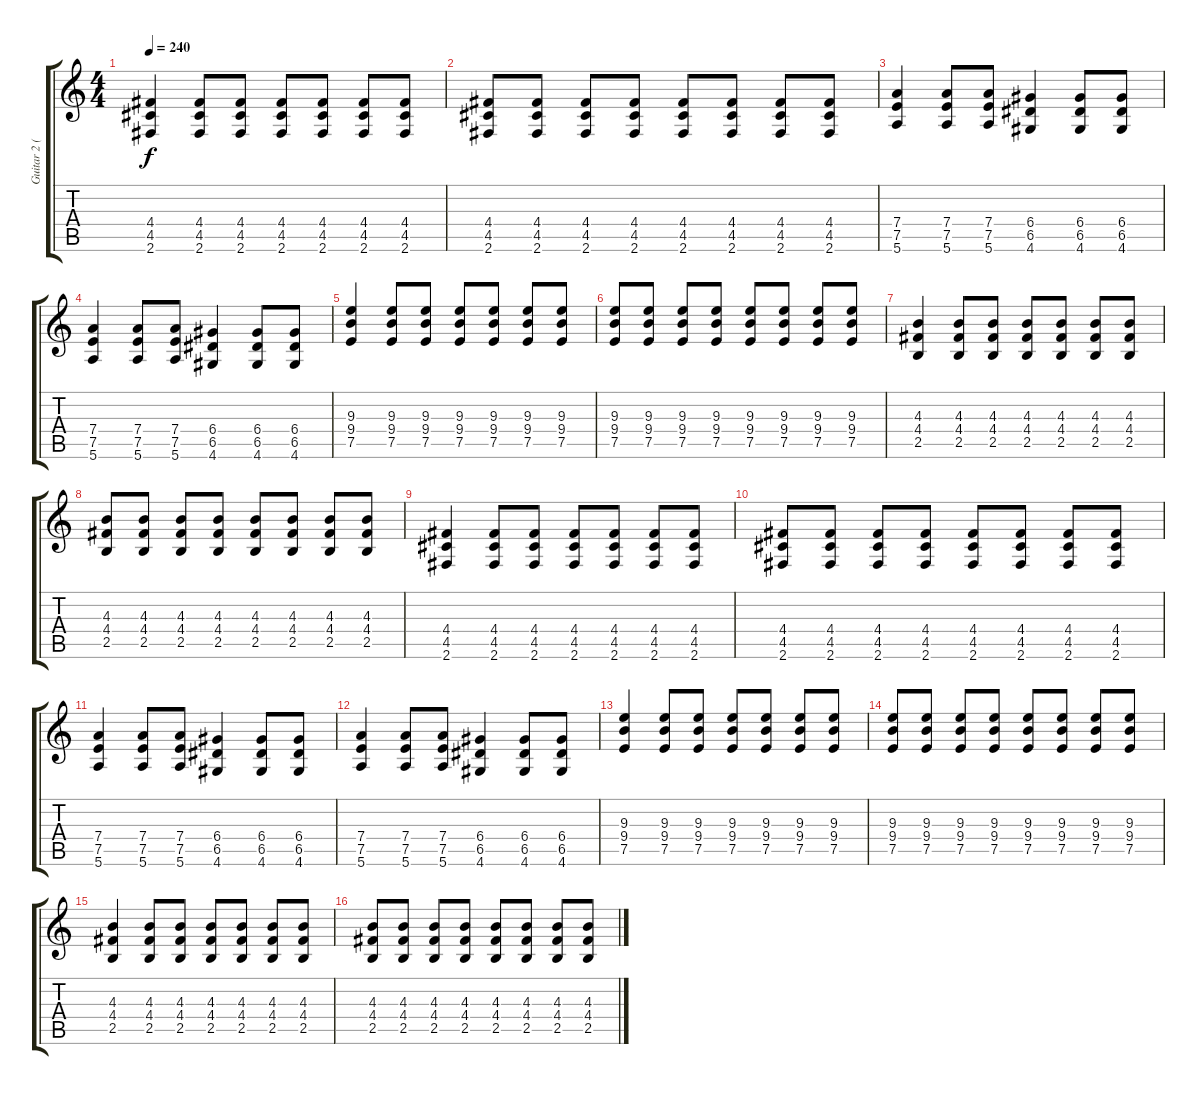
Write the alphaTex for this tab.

\track ("Guitar 2 (Terrence)" "Guitar 2 (") {instrument distortionguitar}
\staff {score tabs}
\tuning (E4 B3 G3 D3 A2 E2) {hide}
\ts (4 4)
\tempo 240
\clef g2
\ks c
(4.4 4.5 2.6).4{dy f} (4.4 4.5 2.6).8 (4.4 4.5 2.6).8 (4.4 4.5 2.6).8 (4.4 4.5 2.6).8 (4.4 4.5 2.6).8 (4.4 4.5 2.6).8 |
(4.4 4.5 2.6).8 (4.4 4.5 2.6).8 (4.4 4.5 2.6).8 (4.4 4.5 2.6).8 (4.4 4.5 2.6).8 (4.4 4.5 2.6).8 (4.4 4.5 2.6).8 (4.4 4.5 2.6).8 |
(7.4 7.5 5.6).4 (7.4 7.5 5.6).8 (7.4 7.5 5.6).8 (6.4 6.5 4.6).4 (6.4 6.5 4.6).8 (6.4 6.5 4.6).8 |
(7.4 7.5 5.6).4 (7.4 7.5 5.6).8 (7.4 7.5 5.6).8 (6.4 6.5 4.6).4 (6.4 6.5 4.6).8 (6.4 6.5 4.6).8 |
(9.3 9.4 7.5).4 (9.3 9.4 7.5).8 (9.3 9.4 7.5).8 (9.3 9.4 7.5).8 (9.3 9.4 7.5).8 (9.3 9.4 7.5).8 (9.3 9.4 7.5).8 |
(9.3 9.4 7.5).8 (9.3 9.4 7.5).8 (9.3 9.4 7.5).8 (9.3 9.4 7.5).8 (9.3 9.4 7.5).8 (9.3 9.4 7.5).8 (9.3 9.4 7.5).8 (9.3 9.4 7.5).8 |
(4.3 4.4 2.5).4 (4.3 4.4 2.5).8 (4.3 4.4 2.5).8 (4.3 4.4 2.5).8 (4.3 4.4 2.5).8 (4.3 4.4 2.5).8 (4.3 4.4 2.5).8 |
(4.3 4.4 2.5).8 (4.3 4.4 2.5).8 (4.3 4.4 2.5).8 (4.3 4.4 2.5).8 (4.3 4.4 2.5).8 (4.3 4.4 2.5).8 (4.3 4.4 2.5).8 (4.3 4.4 2.5).8 |
(4.4 4.5 2.6).4 (4.4 4.5 2.6).8 (4.4 4.5 2.6).8 (4.4 4.5 2.6).8 (4.4 4.5 2.6).8 (4.4 4.5 2.6).8 (4.4 4.5 2.6).8 |
(4.4 4.5 2.6).8 (4.4 4.5 2.6).8 (4.4 4.5 2.6).8 (4.4 4.5 2.6).8 (4.4 4.5 2.6).8 (4.4 4.5 2.6).8 (4.4 4.5 2.6).8 (4.4 4.5 2.6).8 |
(7.4 7.5 5.6).4 (7.4 7.5 5.6).8 (7.4 7.5 5.6).8 (6.4 6.5 4.6).4 (6.4 6.5 4.6).8 (6.4 6.5 4.6).8 |
(7.4 7.5 5.6).4 (7.4 7.5 5.6).8 (7.4 7.5 5.6).8 (6.4 6.5 4.6).4 (6.4 6.5 4.6).8 (6.4 6.5 4.6).8 |
(9.3 9.4 7.5).4 (9.3 9.4 7.5).8 (9.3 9.4 7.5).8 (9.3 9.4 7.5).8 (9.3 9.4 7.5).8 (9.3 9.4 7.5).8 (9.3 9.4 7.5).8 |
(9.3 9.4 7.5).8 (9.3 9.4 7.5).8 (9.3 9.4 7.5).8 (9.3 9.4 7.5).8 (9.3 9.4 7.5).8 (9.3 9.4 7.5).8 (9.3 9.4 7.5).8 (9.3 9.4 7.5).8 |
(4.3 4.4 2.5).4 (4.3 4.4 2.5).8 (4.3 4.4 2.5).8 (4.3 4.4 2.5).8 (4.3 4.4 2.5).8 (4.3 4.4 2.5).8 (4.3 4.4 2.5).8 |
(4.3 4.4 2.5).8 (4.3 4.4 2.5).8 (4.3 4.4 2.5).8 (4.3 4.4 2.5).8 (4.3 4.4 2.5).8 (4.3 4.4 2.5).8 (4.3 4.4 2.5).8 (4.3 4.4 2.5).8
